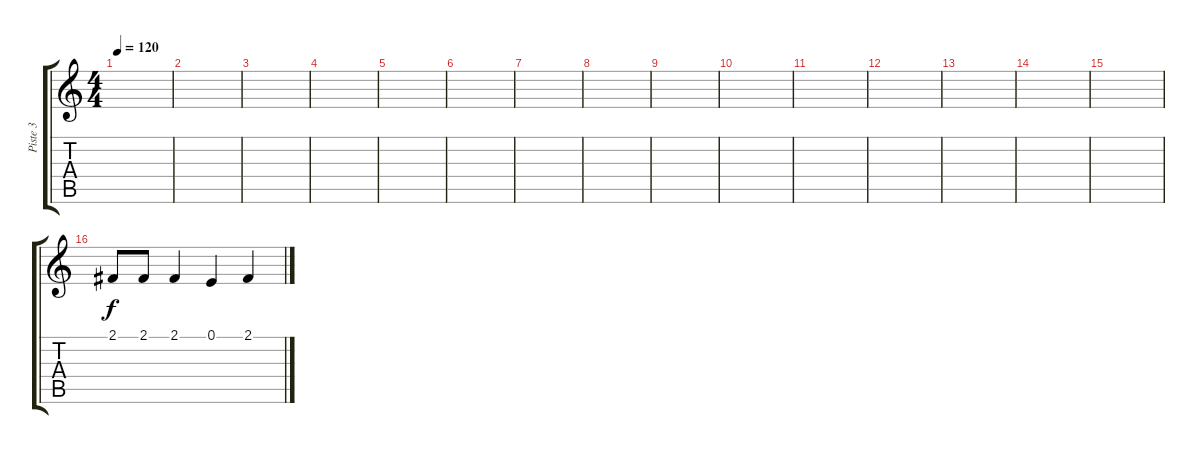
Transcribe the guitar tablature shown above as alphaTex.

\track ("Piste 3" "Piste 3") {instrument pad1newage}
\staff {score tabs}
\tuning (E4 B3 G3 D3 A2 E2) {hide}
\ts (4 4)
\tempo 120
\clef g2
\ks c
|
|
|
|
|
|
|
|
|
|
|
|
|
|
|
2.1.8 2.1.8 2.1.4 0.1.4 2.1.4
